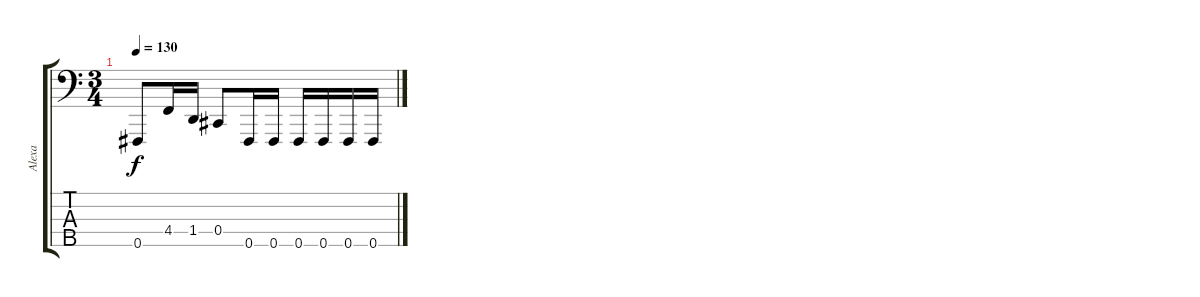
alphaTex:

\track ("Alexa" "Alexa") {instrument electricbasspick}
\staff {score tabs}
\tuning (E2 B1 Gb1 Db1 Gb0) {hide}
\ts (3 4)
\tempo 130
\clef f4
\ks c
0.5.8{dy f} 4.4.16 1.4.16 0.4.8 0.5.16 0.5.16 0.5.16 0.5.16 0.5.16 0.5.16
